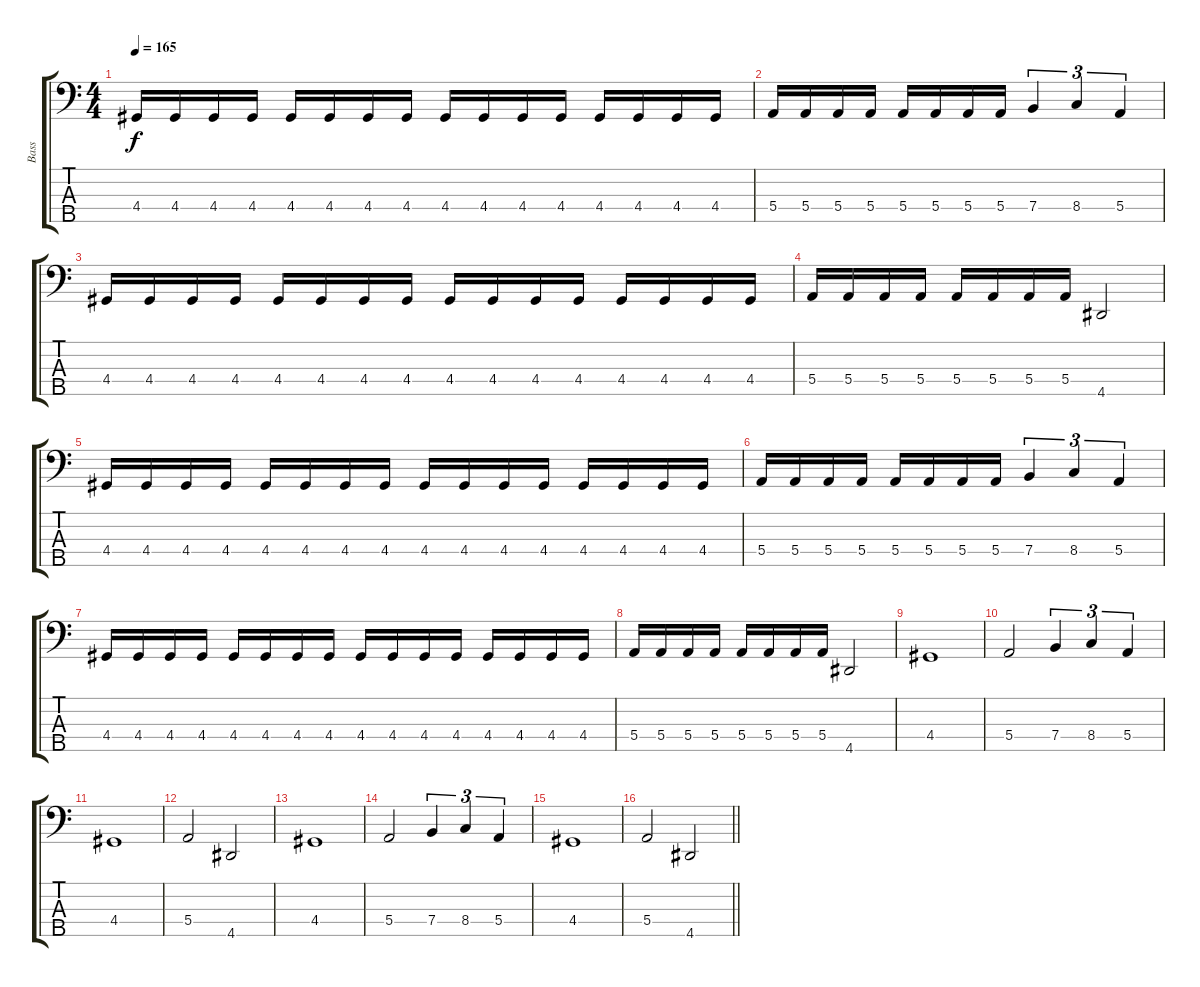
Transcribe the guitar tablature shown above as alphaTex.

\track ("Bass" "Bass") {instrument electricbassfinger}
\staff {score tabs}
\tuning (G2 D2 A1 E1 B0) {hide}
\ts (4 4)
\tempo 165
\clef f4
\ks c
4.4.16{dy f} 4.4.16 4.4.16 4.4.16 4.4.16 4.4.16 4.4.16 4.4.16 4.4.16 4.4.16 4.4.16 4.4.16 4.4.16 4.4.16 4.4.16 4.4.16 |
5.4.16 5.4.16 5.4.16 5.4.16 5.4.16 5.4.16 5.4.16 5.4.16 7.4.4{tu (3 2)} 8.4.4{tu (3 2)} 5.4.4{tu (3 2)} |
4.4.16 4.4.16 4.4.16 4.4.16 4.4.16 4.4.16 4.4.16 4.4.16 4.4.16 4.4.16 4.4.16 4.4.16 4.4.16 4.4.16 4.4.16 4.4.16 |
5.4.16 5.4.16 5.4.16 5.4.16 5.4.16 5.4.16 5.4.16 5.4.16 4.5.2 |
4.4.16 4.4.16 4.4.16 4.4.16 4.4.16 4.4.16 4.4.16 4.4.16 4.4.16 4.4.16 4.4.16 4.4.16 4.4.16 4.4.16 4.4.16 4.4.16 |
5.4.16 5.4.16 5.4.16 5.4.16 5.4.16 5.4.16 5.4.16 5.4.16 7.4.4{tu (3 2)} 8.4.4{tu (3 2)} 5.4.4{tu (3 2)} |
4.4.16 4.4.16 4.4.16 4.4.16 4.4.16 4.4.16 4.4.16 4.4.16 4.4.16 4.4.16 4.4.16 4.4.16 4.4.16 4.4.16 4.4.16 4.4.16 |
5.4.16 5.4.16 5.4.16 5.4.16 5.4.16 5.4.16 5.4.16 5.4.16 4.5.2 |
4.4.1 |
5.4.2 7.4.4{tu (3 2)} 8.4.4{tu (3 2)} 5.4.4{tu (3 2)} |
4.4.1 |
5.4.2 4.5.2 |
4.4.1 |
5.4.2 7.4.4{tu (3 2)} 8.4.4{tu (3 2)} 5.4.4{tu (3 2)} |
4.4.1 |
\barLineRight lightlight
5.4.2 4.5.2
